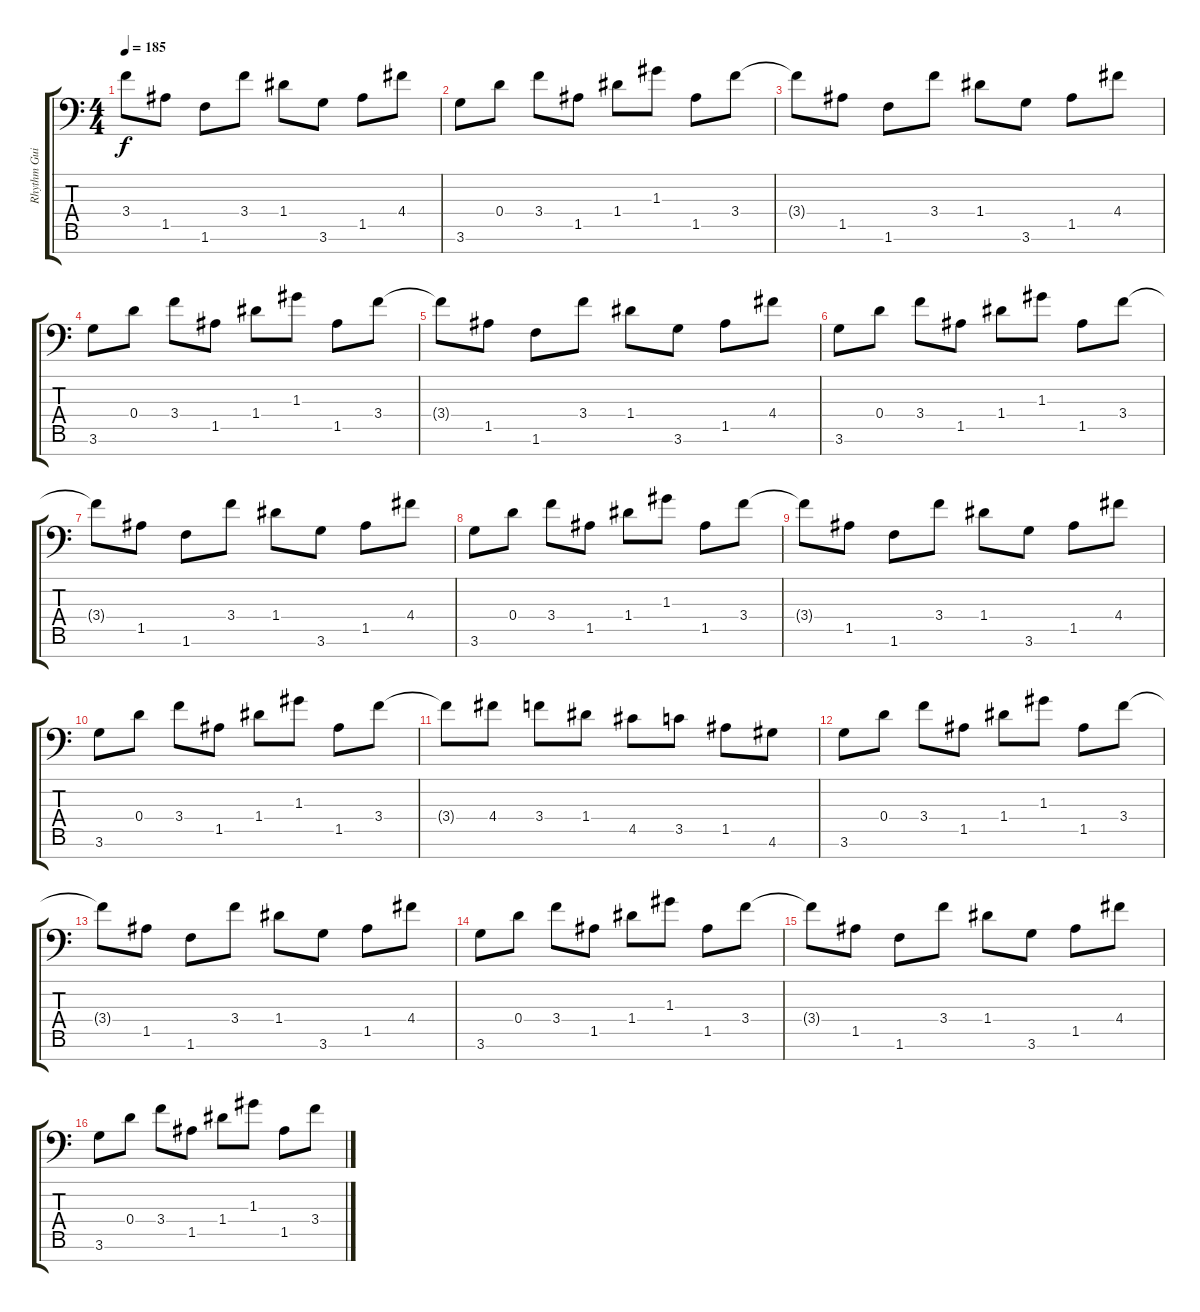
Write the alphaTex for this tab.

\track ("Rhythm Guitar" "Rhythm Gui") {instrument distortionguitar}
\staff {score tabs}
\tuning (E4 B3 G3 D3 A2 E2 A1) {hide}
\ts (4 4)
\tempo 185
\clef f4
\ks c
3.4{t}.8{dy f} 1.5.8 1.6.8 3.4.8 1.4.8 3.6.8 1.5.8 4.4.8 |
3.6.8 0.4.8 3.4.8 1.5.8 1.4.8 1.3.8 1.5.8 3.4.8 |
3.4{t}.8 1.5.8 1.6.8 3.4.8 1.4.8 3.6.8 1.5.8 4.4.8 |
3.6.8 0.4.8 3.4.8 1.5.8 1.4.8 1.3.8 1.5.8 3.4.8 |
3.4{t}.8 1.5.8 1.6.8 3.4.8 1.4.8 3.6.8 1.5.8 4.4.8 |
3.6.8 0.4.8 3.4.8 1.5.8 1.4.8 1.3.8 1.5.8 3.4.8 |
3.4{t}.8 1.5.8 1.6.8 3.4.8 1.4.8 3.6.8 1.5.8 4.4.8 |
3.6.8 0.4.8 3.4.8 1.5.8 1.4.8 1.3.8 1.5.8 3.4.8 |
3.4{t}.8 1.5.8 1.6.8 3.4.8 1.4.8 3.6.8 1.5.8 4.4.8 |
3.6.8 0.4.8 3.4.8 1.5.8 1.4.8 1.3.8 1.5.8 3.4.8 |
3.4{t}.8 4.4.8 3.4.8 1.4.8 4.5.8 3.5.8 1.5.8 4.6.8 |
3.6.8 0.4.8 3.4.8 1.5.8 1.4.8 1.3.8 1.5.8 3.4.8 |
3.4{t}.8 1.5.8 1.6.8 3.4.8 1.4.8 3.6.8 1.5.8 4.4.8 |
3.6.8 0.4.8 3.4.8 1.5.8 1.4.8 1.3.8 1.5.8 3.4.8 |
3.4{t}.8 1.5.8 1.6.8 3.4.8 1.4.8 3.6.8 1.5.8 4.4.8 |
3.6.8 0.4.8 3.4.8 1.5.8 1.4.8 1.3.8 1.5.8 3.4.8
